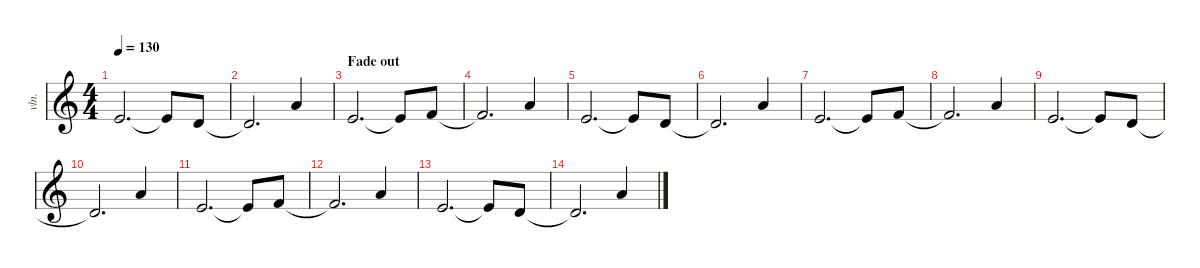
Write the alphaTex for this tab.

\defaultSystemsLayout 4
\hideDynamics
\bracketExtendMode nobrackets
\otherSystemsTrackNameOrientation horizontal
\track ("Strings 1" "vln.") {defaultSystemsLayout 8 instrument stringensemble1}
\staff {score}
\tuning (E4 B3 G3 D3 A2 E2)
\ts (4 4)
\tempo 130
\clef g2
\ks c
0.1.2{d dy f beam Up} 0.1{t}.8{beam Up} 3.2.8{beam Up} |
3.2{t}.2{d beam Up} 5.1.4{beam Up} |
\section ("" "Fade out")
0.1.2{d beam Up} 0.1{t}.8{beam Up} 1.1.8{beam Up} |
1.1{t}.2{d beam Up} 5.1.4{beam Up} |
0.1.2{d beam Up} 0.1{t}.8{beam Up} 3.2.8{beam Up} |
3.2{t}.2{d beam Up} 5.1.4{beam Up} |
0.1.2{d beam Up} 0.1{t}.8{beam Up} 1.1.8{beam Up} |
1.1{t}.2{d beam Up} 5.1.4{beam Up} |
0.1.2{d beam Up} 0.1{t}.8{beam Up} 3.2.8{beam Up} |
3.2{t}.2{d beam Up} 5.1.4{beam Up} |
0.1.2{d beam Up} 0.1{t}.8{beam Up} 1.1.8{beam Up} |
1.1{t}.2{d beam Up} 5.1.4{beam Up} |
0.1.2{d beam Up} 0.1{t}.8{beam Up} 3.2.8{beam Up} |
3.2{t}.2{d beam Up} 5.1.4{beam Up}
